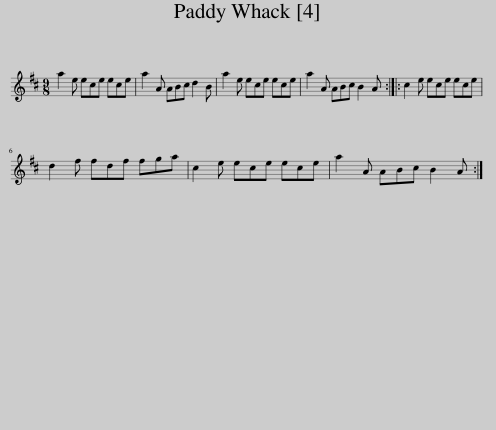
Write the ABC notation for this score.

X:1
L:1/8
M:9/8
I:linebreak $
K:D
V:1 treble
V:1
 a2 e ece ece | a2 A ABc d2 B | a2 e ece ece | a2 A ABc B2 A :: c2 e ece ece |$ %5
 d2 f fdf fga | c2 e ece ece | a2 A ABc B2 A :| %8
